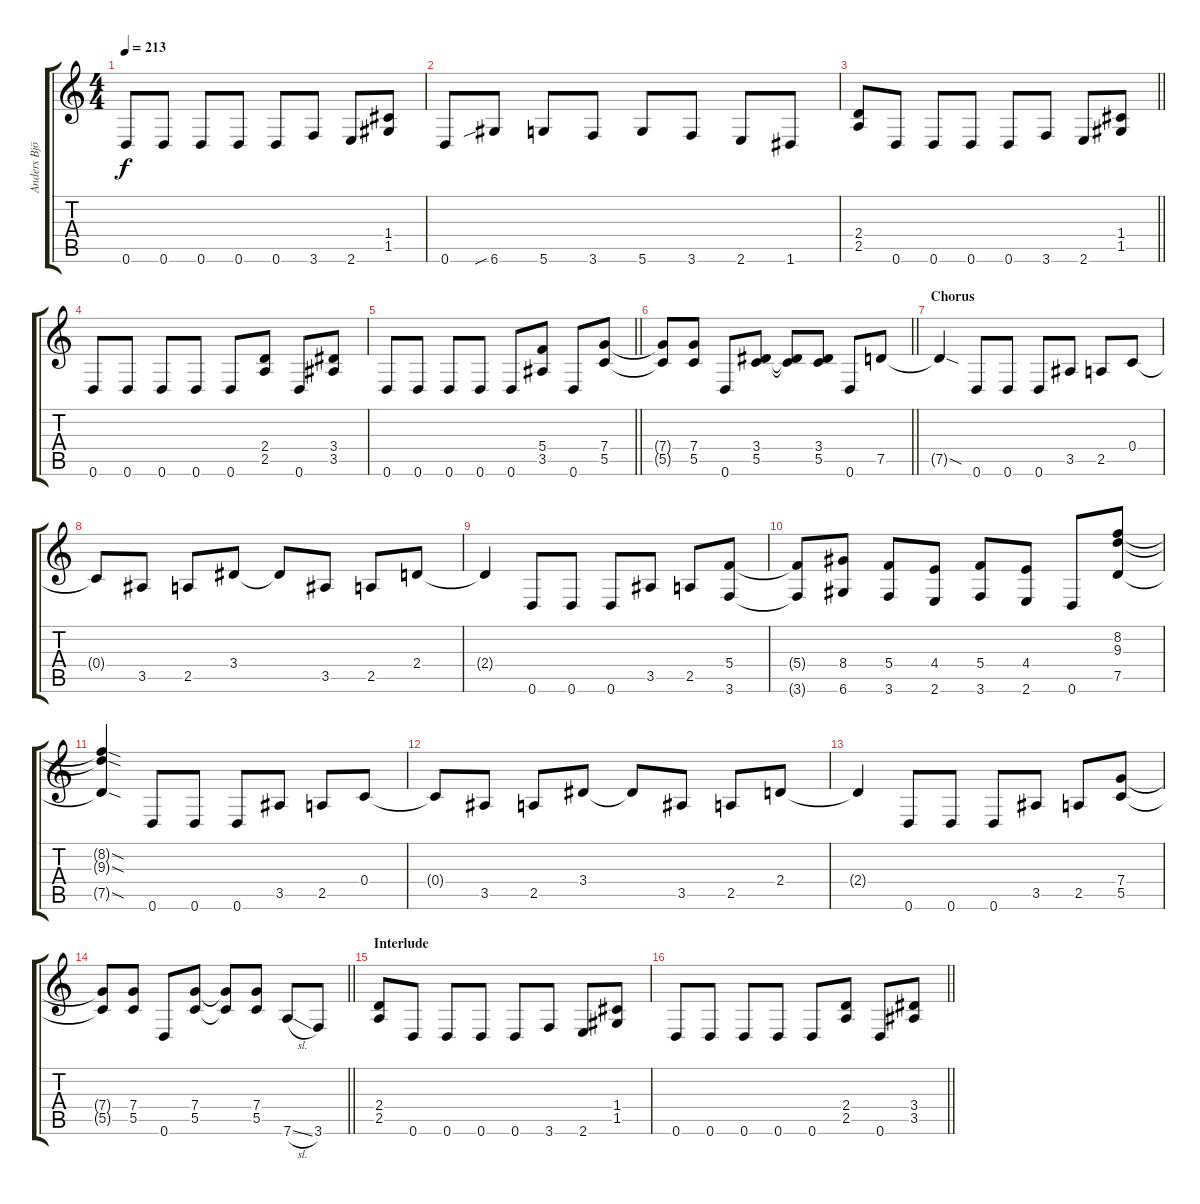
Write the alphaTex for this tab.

\track ("Anders Björler" "Anders Bjö") {instrument distortionguitar}
\staff {score tabs}
\tuning (D4 A3 F3 C3 G2 D2) {hide}
\ts (4 4)
\section ("" "")
\tempo 213
\clef g2
\ks c
0.6.8{dy f} 0.6.8 0.6.8 0.6.8 0.6.8 3.6.8 2.6.8 (1.4 1.5).8 |
0.6.8 6.6{sib}.8 5.6.8 3.6.8 5.6.8 3.6.8 2.6.8 1.6.8 |
\barLineRight lightlight
(2.4 2.5).8 0.6.8 0.6.8 0.6.8 0.6.8 3.6.8 2.6.8 (1.4 1.5).8 |
0.6.8 0.6.8 0.6.8 0.6.8 0.6.8 (2.4 2.5).8 0.6.8 (3.4 3.5).8 |
\barLineRight lightlight
0.6.8 0.6.8 0.6.8 0.6.8 0.6.8 (5.4 3.5).8 0.6.8 (7.4 5.5).8 |
\barLineRight lightlight
(7.4{t} 5.5{t}).8 (7.4 5.5).8 0.6.8 (3.4 5.5).8 (3.4{t} 5.5{t}).8 (3.4 5.5).8 0.6.8 7.5.8 |
\section ("" "Chorus")
7.5{sod t}.4 0.6.8 0.6.8 0.6.8 3.5.8 2.5.8 0.4.8 |
0.4{t}.8 3.5.8 2.5.8 3.4.8 3.4{t}.8 3.5.8 2.5.8 2.4.8 |
2.4{t}.4 0.6.8 0.6.8 0.6.8 3.5.8 2.5.8 (5.4 3.6).8 |
(5.4{t} 3.6{t}).8 (8.4 6.6).8 (5.4 3.6).8 (4.4 2.6).8 (5.4 3.6).8 (4.4 2.6).8 0.6.8 (8.2 9.3 7.5).8 |
(8.2{sod t} 9.3{sod t} 7.5{sod t}).4 0.6.8 0.6.8 0.6.8 3.5.8 2.5.8 0.4.8 |
0.4{t}.8 3.5.8 2.5.8 3.4.8 3.4{t}.8 3.5.8 2.5.8 2.4.8 |
2.4{t}.4 0.6.8 0.6.8 0.6.8 3.5.8 2.5.8 (7.4 5.5).8 |
\barLineRight lightlight
(7.4{t} 5.5{t}).8 (7.4 5.5).8 0.6.8 (7.4 5.5).8 (7.4{t} 5.5{t}).8 (7.4 5.5).8 7.6{sl}.8 3.6.8 |
\section ("" "Interlude")
(2.4 2.5).8 0.6.8 0.6.8 0.6.8 0.6.8 3.6.8 2.6.8 (1.4 1.5).8 |
\barLineRight lightlight
0.6.8 0.6.8 0.6.8 0.6.8 0.6.8 (2.4 2.5).8 0.6.8 (3.4 3.5).8
